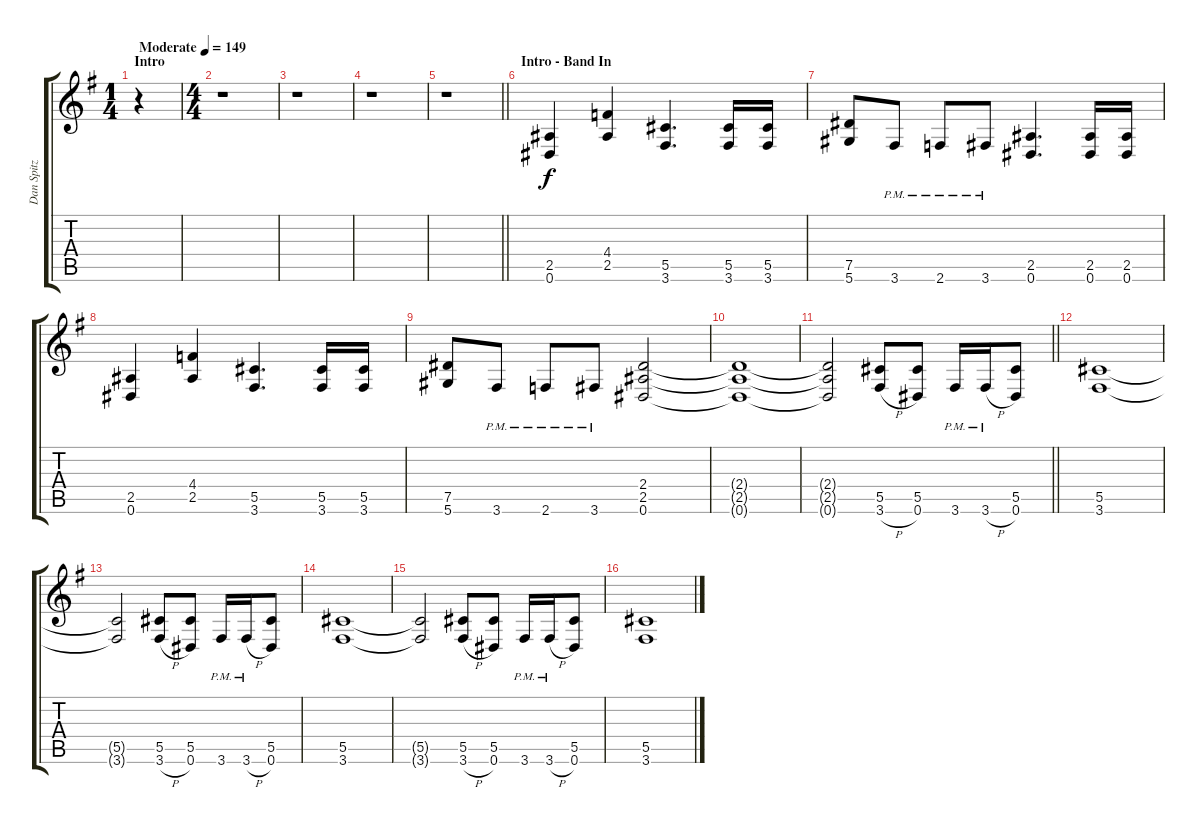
\track ("Dan Spitz" "Dan Spitz") {instrument overdrivenguitar}
\staff {score tabs}
\tuning (Eb4 Bb3 Gb3 Db3 Ab2 Eb2) {hide}
\ts (1 4)
\section ("" "Intro")
\tempo (149 "Moderate")
\clef g2
\ks g
r.4{dy f instrument overdrivenguitar} |
\ts (4 4)
r.1 |
r.1 |
r.1 |
\barLineRight lightlight
r.1 |
\section ("" "Intro - Band In")
(2.5 0.6).4 (4.4 2.5).4 (5.5 3.6).4{d} (5.5 3.6).16 (5.5 3.6).16 |
(7.5 5.6).8 3.6{pm}.8 2.6{pm}.8 3.6{pm}.8 (2.5 0.6).4{d} (2.5 0.6).16 (2.5 0.6).16 |
(2.5 0.6).4 (4.4 2.5).4 (5.5 3.6).4{d} (5.5 3.6).16 (5.5 3.6).16 |
(7.5 5.6).8 3.6{pm}.8 2.6{pm}.8 3.6{pm}.8 (2.4 2.5 0.6).2 |
(2.4{t} 2.5{t} 0.6{t}).1 |
\barLineRight lightlight
(2.4{t} 2.5{t} 0.6{t}).2 (5.5 3.6{h}).8 (5.5 0.6).8 3.6{pm}.16 3.6{h pm}.16 (5.5 0.6).8 |
(5.5 3.6).1 |
(5.5{t} 3.6{t}).2 (5.5 3.6{h}).8 (5.5 0.6).8 3.6{pm}.16 3.6{h pm}.16 (5.5 0.6).8 |
(5.5 3.6).1 |
(5.5{t} 3.6{t}).2 (5.5 3.6{h}).8 (5.5 0.6).8 3.6{pm}.16 3.6{h pm}.16 (5.5 0.6).8 |
(5.5 3.6).1
